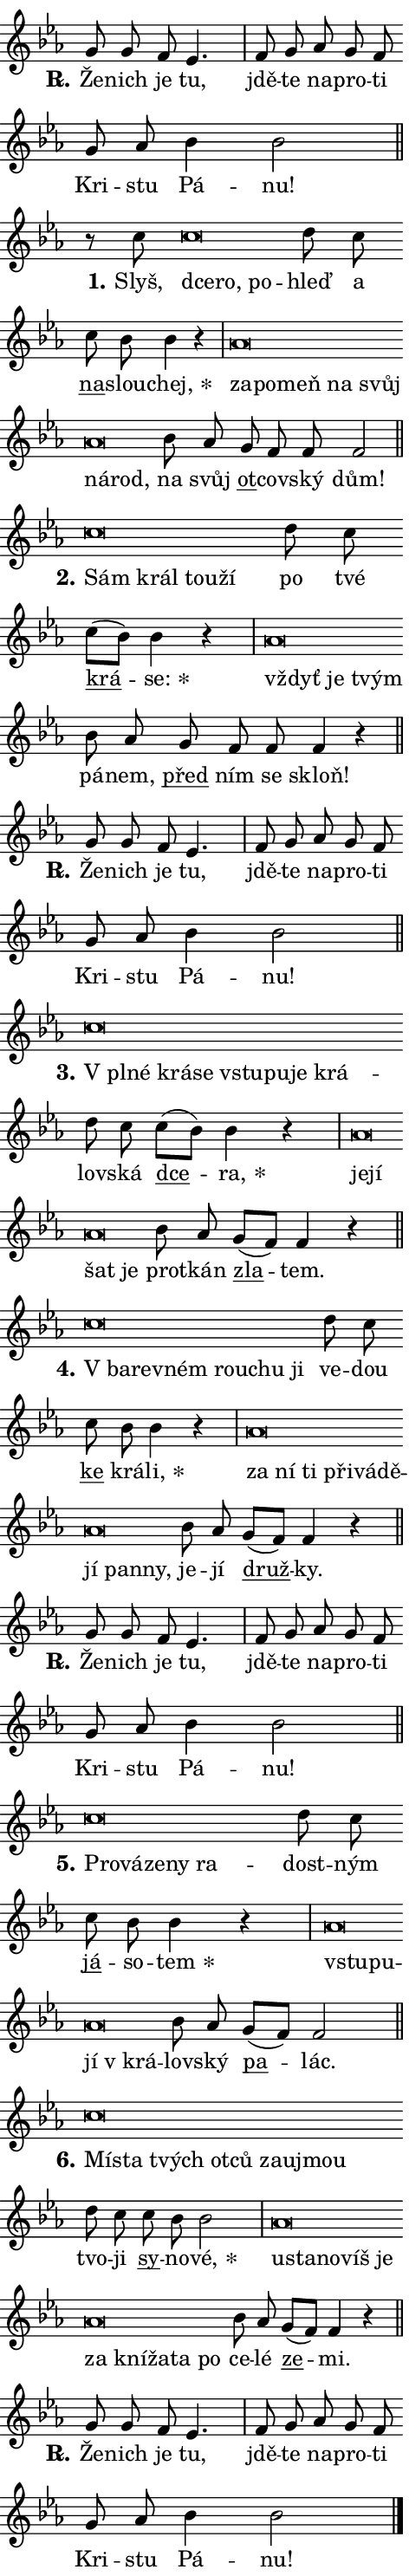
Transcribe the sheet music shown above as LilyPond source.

\version "2.24.0"
\header { tagline = "" }
\paper {
  indent = 0\cm
  top-margin = 0\cm
  right-margin = 0.13\cm % to fit lyric hyphens
  bottom-margin = 0\cm
  left-margin = 0\cm
  paper-width = 8\cm
  page-breaking = #ly:one-page-breaking
  system-system-spacing.basic-distance = #11
  score-system-spacing.basic-distance = #11
  ragged-last = ##f
}


%% Author: Thomas Morley
%% https://lists.gnu.org/archive/html/lilypond-user/2020-05/msg00002.html
#(define (line-position grob)
"Returns position of @var[grob} in current system:
   @code{'start}, if at first time-step
   @code{'end}, if at last time-step
   @code{'middle} otherwise
"
  (let* ((col (ly:item-get-column grob))
         (ln (ly:grob-object col 'left-neighbor))
         (rn (ly:grob-object col 'right-neighbor))
         (col-to-check-left (if (ly:grob? ln) ln col))
         (col-to-check-right (if (ly:grob? rn) rn col))
         (break-dir-left
           (and
             (ly:grob-property col-to-check-left 'non-musical #f)
             (ly:item-break-dir col-to-check-left)))
         (break-dir-right
           (and
             (ly:grob-property col-to-check-right 'non-musical #f)
             (ly:item-break-dir col-to-check-right))))
        (cond ((eqv? 1 break-dir-left) 'start)
              ((eqv? -1 break-dir-right) 'end)
              (else 'middle))))

#(define (tranparent-at-line-position vctor)
  (lambda (grob)
  "Relying on @code{line-position} select the relevant enry from @var{vctor}.
Used to determine transparency,"
    (case (line-position grob)
      ((end) (not (vector-ref vctor 0)))
      ((middle) (not (vector-ref vctor 1)))
      ((start) (not (vector-ref vctor 2))))))

noteHeadBreakVisibility =
#(define-music-function (break-visibility)(vector?)
"Makes @code{NoteHead}s transparent relying on @var{break-visibility}"
#{
  \override NoteHead.transparent =
    #(tranparent-at-line-position break-visibility)
#})

#(define delete-ledgers-for-transparent-note-heads
  (lambda (grob)
    "Reads whether a @code{NoteHead} is transparent.
If so this @code{NoteHead} is removed from @code{'note-heads} from
@var{grob}, which is supposed to be @code{LedgerLineSpanner}.
As a result ledgers are not printed for this @code{NoteHead}"
    (let* ((nhds-array (ly:grob-object grob 'note-heads))
           (nhds-list
             (if (ly:grob-array? nhds-array)
                 (ly:grob-array->list nhds-array)
                 '()))
           ;; Relies on the transparent-property being done before
           ;; Staff.LedgerLineSpanner.after-line-breaking is executed.
           ;; This is fragile ...
           (to-keep
             (remove
               (lambda (nhd)
                 (ly:grob-property nhd 'transparent #f))
               nhds-list)))
      ;; TODO find a better method to iterate over grob-arrays, similiar
      ;; to filter/remove etc for lists
      ;; For now rebuilt from scratch
      (set! (ly:grob-object grob 'note-heads)  '())
      (for-each
        (lambda (nhd)
          (ly:pointer-group-interface::add-grob grob 'note-heads nhd))
        to-keep))))

squashNotes = {
  \override NoteHead.X-extent = #'(-0.2 . 0.2)
  \override NoteHead.Y-extent = #'(-0.75 . 0)
  \override NoteHead.stencil =
    #(lambda (grob)
       (let ((pos (ly:grob-property grob 'staff-position)))
         (begin
           (if (< pos -7) (display "ERROR: Lower brevis then expected\n") (display ""))
           (if (<= pos -6) ly:text-interface::print ly:note-head::print))))
}
unSquashNotes = {
  \revert NoteHead.X-extent
  \revert NoteHead.Y-extent
  \revert NoteHead.stencil
}

hideNotes = \noteHeadBreakVisibility #begin-of-line-visible
unHideNotes = \noteHeadBreakVisibility #all-visible

% work-around for resetting accidentals
% https://lilypond.org/doc/v2.23/Documentation/notation/displaying-rhythms#unmetered-music
cadenzaMeasure = {
  \cadenzaOff
  \partial 1024 s1024
  \cadenzaOn
}

#(define-markup-command (accent layout props text) (markup?)
  "Underline accented syllable"
  (interpret-markup layout props
    #{\markup \override #'(offset . 4.3) \underline { #text }#}))

responsum = \markup \concat {
  "R" \hspace #-1.05 \path #0.1 #'((moveto 0 0.07) (lineto 0.9 0.8)) \hspace #0.05 "."
}

spaceSize = #0.6828661417322834 % exact space size for TeX Gyre Schola

\layout {
  \context {
    \Staff
    \remove "Time_signature_engraver"
    \override LedgerLineSpanner.after-line-breaking = #delete-ledgers-for-transparent-note-heads
  }
  \context {
    \Lyrics {
      \override LyricSpace.minimum-distance = \spaceSize
      \override LyricText.font-name = #"TeX Gyre Schola"
      \override LyricText.font-size = 1
      \override StanzaNumber.font-name = #"TeX Gyre Schola Bold"
      \override StanzaNumber.font-size = 1
    }
  }
  \context {
    \Score 
    \override NoteHead.text =
      #(lambda (grob) 
        (let ((pos (ly:grob-property grob 'staff-position)))
          #{\markup {
            \combine
              \halign #-0.55 \raise #(if (= pos -6) 0 0.5) \override #'(thickness . 2) \draw-line #'(3.2 . 0)
              \musicglyph "noteheads.sM1"
          }#}))
  }
}

% magnetic-lyrics.ily
%
%   written by
%     Jean Abou Samra <jean@abou-samra.fr>
%     Werner Lemberg <wl@gnu.org>
%
%   adapted by
%     Jiri Hon <jiri.hon@gmail.com>
%
% Version 2022-Apr-15

% https://www.mail-archive.com/lilypond-user@gnu.org/msg149350.html

#(define (Left_hyphen_pointer_engraver context)
   "Collect syllable-hyphen-syllable occurrences in lyrics and store
them in properties.  This engraver only looks to the left.  For
example, if the lyrics input is @code{foo -- bar}, it does the
following.

@itemize @bullet
@item
Set the @code{text} property of the @code{LyricHyphen} grob between
@q{foo} and @q{bar} to @code{foo}.

@item
Set the @code{left-hyphen} property of the @code{LyricText} grob with
text @q{foo} to the @code{LyricHyphen} grob between @q{foo} and
@q{bar}.
@end itemize

Use this auxiliary engraver in combination with the
@code{lyric-@/text::@/apply-@/magnetic-@/offset!} hook."
   (let ((hyphen #f)
         (text #f))
     (make-engraver
      (acknowledgers
       ((lyric-syllable-interface engraver grob source-engraver)
        (set! text grob)))
      (end-acknowledgers
       ((lyric-hyphen-interface engraver grob source-engraver)
        ;(when (not (grob::has-interface grob 'lyric-space-interface))
          (set! hyphen grob)));)
      ((stop-translation-timestep engraver)
       (when (and text hyphen)
         (ly:grob-set-object! text 'left-hyphen hyphen))
       (set! text #f)
       (set! hyphen #f)))))

#(define (lyric-text::apply-magnetic-offset! grob)
   "If the space between two syllables is less than the value in
property @code{LyricText@/.details@/.squash-threshold}, move the right
syllable to the left so that it gets concatenated with the left
syllable.

Use this function as a hook for
@code{LyricText@/.after-@/line-@/breaking} if the
@code{Left_@/hyphen_@/pointer_@/engraver} is active."
   (let ((hyphen (ly:grob-object grob 'left-hyphen #f)))
     (when hyphen
       (let ((left-text (ly:spanner-bound hyphen LEFT)))
         (when (grob::has-interface left-text 'lyric-syllable-interface)
           (let* ((common (ly:grob-common-refpoint grob left-text X))
                  (this-x-ext (ly:grob-extent grob common X))
                  (left-x-ext
                   (begin
                     ;; Trigger magnetism for left-text.
                     (ly:grob-property left-text 'after-line-breaking)
                     (ly:grob-extent left-text common X)))
                  ;; `delta` is the gap width between two syllables.
                  (delta (- (interval-start this-x-ext)
                            (interval-end left-x-ext)))
                  (details (ly:grob-property grob 'details))
                  (threshold (assoc-get 'squash-threshold details 0.2)))
             (when (< delta threshold)
               (let* (;; We have to manipulate the input text so that
                      ;; ligatures crossing syllable boundaries are not
                      ;; disabled.  For languages based on the Latin
                      ;; script this is essentially a beautification.
                      ;; However, for non-Western scripts it can be a
                      ;; necessity.
                      (lt (ly:grob-property left-text 'text))
                      (rt (ly:grob-property grob 'text))
                      (is-space (grob::has-interface hyphen 'lyric-space-interface))
                      (space (if is-space " " ""))
                      (extra-delta (if is-space spaceSize 0))
                      ;; Append new syllable.
                      (ltrt-space (if (and (string? lt) (string? rt))
                                (string-append lt space rt)
                                (make-concat-markup (list lt space rt))))
                      ;; Right-align `ltrt` to the right side.
                      (ltrt-space-markup (grob-interpret-markup
                               grob
                               (make-translate-markup
                                (cons (interval-length this-x-ext) 0)
                                (make-right-align-markup ltrt-space)))))
                 (begin
                   ;; Don't print `left-text`.
                   (ly:grob-set-property! left-text 'stencil #f)
                   ;; Set text and stencil (which holds all collected
                   ;; syllables so far) and shift it to the left.
                   (ly:grob-set-property! grob 'text ltrt-space)
                   (ly:grob-set-property! grob 'stencil ltrt-space-markup)
                   (ly:grob-translate-axis! grob (- (- delta extra-delta)) X))))))))))


#(define (lyric-hyphen::displace-bounds-first grob)
   ;; Make very sure this callback isn't triggered too early.
   (let ((left (ly:spanner-bound grob LEFT))
         (right (ly:spanner-bound grob RIGHT)))
     (ly:grob-property left 'after-line-breaking)
     (ly:grob-property right 'after-line-breaking)
     (ly:lyric-hyphen::print grob)))

squashThreshold = #0.4

\layout {
  \context {
    \Lyrics
    \consists #Left_hyphen_pointer_engraver
    \override LyricText.after-line-breaking =
      #lyric-text::apply-magnetic-offset!
    \override LyricHyphen.stencil = #lyric-hyphen::displace-bounds-first
    \override LyricText.details.squash-threshold = \squashThreshold
    \override LyricHyphen.minimum-distance = 0
    \override LyricHyphen.minimum-length = \squashThreshold
  }
}

squashText = \override LyricText.details.squash-threshold = 9999
unSquashText = \override LyricText.details.squash-threshold = \squashThreshold

leftText = \override LyricText.self-alignment-X = #LEFT
unLeftText = \revert LyricText.self-alignment-X

starOffset = #(lambda (grob) 
                (let ((x_offset (ly:self-alignment-interface::aligned-on-x-parent grob)))
                  (if (= x_offset 0) 0 (+ x_offset 1.2))))

star = #(define-music-function (syllable)(string?)
"Append star separator at the end of a syllable"
#{
  \once \override LyricText.X-offset = #starOffset
  \lyricmode { \markup {
    #syllable
    \override #'((font-name . "TeX Gyre Schola Bold")) \hspace #0.2 \lower #0.65 \larger "*"
  } }
#})

starAccent = #(define-music-function (syllable)(string?)
"Append star separator at the end of a syllable and make accent"
#{
  \once \override LyricText.X-offset = #starOffset
  \lyricmode { \markup {
    \accent #syllable
    \override #'((font-name . "TeX Gyre Schola Bold")) \hspace #0.2 \lower #0.65 \larger "*"
  } }
#})

breath = #(define-music-function (syllable)(string?)
"Append breathing indicator at the end of a syllable"
#{
  \lyricmode { \markup { #syllable "+" } }
#})

optionalBreath = #(define-music-function (syllable)(string?)
"Append optional breathing indicator at the end of a syllable"
#{
  \lyricmode { \markup { #syllable "(+)" } }
#})


\score {
    <<
        \new Voice = "melody" { \cadenzaOn \key es \major \relative { g'8 g f es4. \cadenzaMeasure \bar "|" f8 g as g f \bar "" g as bes4 bes2 \cadenzaMeasure \bar "||" \break } }
        \new Lyrics \lyricsto "melody" { \lyricmode { \set stanza = \responsum
Že -- nich je tu, jdě -- te na -- pro -- ti Kri -- stu Pá -- nu! } }
    >>
    \layout {}
}

\score {
    <<
        \new Voice = "melody" { \cadenzaOn \key es \major \relative { r8 c''8 \squashNotes c\breve*1/16 \hideNotes \breve*1/16 \breve*1/16 \bar "" \unHideNotes \unSquashNotes d8 c \bar "" c bes bes4 r \cadenzaMeasure \bar "|" \squashNotes as\breve*1/16 \hideNotes \breve*1/16 \bar "" \breve*1/16 \bar "" \breve*1/16 \bar "" \breve*1/16 \bar "" \breve*1/16 \breve*1/16 \bar "" \unHideNotes \unSquashNotes bes8 as \bar "" g f f f2 \cadenzaMeasure \bar "||" \break } }
        \new Lyrics \lyricsto "melody" { \lyricmode { \set stanza = "1."
Slyš, \leftText dce -- \squashText ro, po -- \unLeftText \unSquashText hleď a \markup \accent na -- slou -- \star chej, \leftText za -- \squashText po -- meň na svůj ná -- rod, \unLeftText \unSquashText na svůj \markup \accent ot -- cov -- ský dům! } }
    >>
    \layout {}
}

\score {
    <<
        \new Voice = "melody" { \cadenzaOn \key es \major \relative { \squashNotes c''\breve*1/16 \hideNotes \breve*1/16 \bar "" \breve*1/16 \breve*1/16 \bar "" \unHideNotes \unSquashNotes d8 c \bar "" c[( bes)] bes4 r \cadenzaMeasure \bar "|" \squashNotes as\breve*1/16 \hideNotes \breve*1/16 \breve*1/16 \bar "" \unHideNotes \unSquashNotes bes8 as \bar "" g f f f4 r \cadenzaMeasure \bar "||" \break } }
        \new Lyrics \lyricsto "melody" { \lyricmode { \set stanza = "2."
\leftText Sám \squashText král tou -- ží \unLeftText \unSquashText po tvé \markup \accent krá -- \star se: \leftText vždyť \squashText je tvým \unLeftText \unSquashText pá -- nem, \markup \accent před ním se skloň! } }
    >>
    \layout {}
}

\score {
    <<
        \new Voice = "melody" { \cadenzaOn \key es \major \relative { g'8 g f es4. \cadenzaMeasure \bar "|" f8 g as g f \bar "" g as bes4 bes2 \cadenzaMeasure \bar "||" \break } }
        \new Lyrics \lyricsto "melody" { \lyricmode { \set stanza = \responsum
Že -- nich je tu, jdě -- te na -- pro -- ti Kri -- stu Pá -- nu! } }
    >>
    \layout {}
}

\score {
    <<
        \new Voice = "melody" { \cadenzaOn \key es \major \relative { \squashNotes c''\breve*1/16 \hideNotes \breve*1/16 \bar "" \breve*1/16 \bar "" \breve*1/16 \bar "" \breve*1/16 \bar "" \breve*1/16 \bar "" \breve*1/16 \breve*1/16 \bar "" \unHideNotes \unSquashNotes d8 c \bar "" c[( bes)] bes4 r \cadenzaMeasure \bar "|" \squashNotes as\breve*1/16 \hideNotes \breve*1/16 \bar "" \breve*1/16 \breve*1/16 \bar "" \unHideNotes \unSquashNotes bes8 as \bar "" g[( f)] f4 r \cadenzaMeasure \bar "||" \break } }
        \new Lyrics \lyricsto "melody" { \lyricmode { \set stanza = "3."
\leftText "V pl" -- \squashText né krá -- se vstu -- pu -- je krá -- \unLeftText \unSquashText lov -- ská \markup \accent dce -- \star ra, \leftText je -- \squashText jí šat je \unLeftText \unSquashText pro -- tkán \markup \accent zla -- tem. } }
    >>
    \layout {}
}

\score {
    <<
        \new Voice = "melody" { \cadenzaOn \key es \major \relative { \squashNotes c''\breve*1/16 \hideNotes \breve*1/16 \bar "" \breve*1/16 \bar "" \breve*1/16 \bar "" \breve*1/16 \breve*1/16 \bar "" \unHideNotes \unSquashNotes d8 c \bar "" c bes bes4 r \cadenzaMeasure \bar "|" \squashNotes as\breve*1/16 \hideNotes \breve*1/16 \bar "" \breve*1/16 \bar "" \breve*1/16 \bar "" \breve*1/16 \bar "" \breve*1/16 \bar "" \breve*1/16 \bar "" \breve*1/16 \breve*1/16 \bar "" \unHideNotes \unSquashNotes bes8 as \bar "" g[( f)] f4 r \cadenzaMeasure \bar "||" \break } }
        \new Lyrics \lyricsto "melody" { \lyricmode { \set stanza = "4."
\leftText "V ba" -- \squashText rev -- ném rou -- chu ji \unLeftText \unSquashText ve -- dou \markup \accent ke krá -- \star li, \leftText za \squashText ní ti při -- vá -- dě -- jí pan -- ny, \unLeftText \unSquashText je -- jí \markup \accent druž -- ky. } }
    >>
    \layout {}
}

\score {
    <<
        \new Voice = "melody" { \cadenzaOn \key es \major \relative { g'8 g f es4. \cadenzaMeasure \bar "|" f8 g as g f \bar "" g as bes4 bes2 \cadenzaMeasure \bar "||" \break } }
        \new Lyrics \lyricsto "melody" { \lyricmode { \set stanza = \responsum
Že -- nich je tu, jdě -- te na -- pro -- ti Kri -- stu Pá -- nu! } }
    >>
    \layout {}
}

\score {
    <<
        \new Voice = "melody" { \cadenzaOn \key es \major \relative { \squashNotes c''\breve*1/16 \hideNotes \breve*1/16 \bar "" \breve*1/16 \bar "" \breve*1/16 \breve*1/16 \bar "" \unHideNotes \unSquashNotes d8 c \bar "" c bes bes4 r \cadenzaMeasure \bar "|" \squashNotes as\breve*1/16 \hideNotes \breve*1/16 \bar "" \breve*1/16 \breve*1/16 \bar "" \unHideNotes \unSquashNotes bes8 as \bar "" g[( f)] f2 \cadenzaMeasure \bar "||" \break } }
        \new Lyrics \lyricsto "melody" { \lyricmode { \set stanza = "5."
\leftText Pro -- \squashText vá -- ze -- ny ra -- \unLeftText \unSquashText dost -- ným \markup \accent já -- so -- \star tem \leftText vstu -- \squashText pu -- jí "v krá" -- \unLeftText \unSquashText lov -- ský \markup \accent pa -- lác. } }
    >>
    \layout {}
}

\score {
    <<
        \new Voice = "melody" { \cadenzaOn \key es \major \relative { \squashNotes c''\breve*1/16 \hideNotes \breve*1/16 \bar "" \breve*1/16 \bar "" \breve*1/16 \bar "" \breve*1/16 \bar "" \breve*1/16 \bar "" \breve*1/16 \breve*1/16 \bar "" \unHideNotes \unSquashNotes d8 c \bar "" c bes bes2 \cadenzaMeasure \bar "|" \squashNotes as\breve*1/16 \hideNotes \breve*1/16 \bar "" \breve*1/16 \bar "" \breve*1/16 \bar "" \breve*1/16 \bar "" \breve*1/16 \bar "" \breve*1/16 \bar "" \breve*1/16 \bar "" \breve*1/16 \breve*1/16 \bar "" \unHideNotes \unSquashNotes bes8 as \bar "" g[( f)] f4 r \cadenzaMeasure \bar "||" \break } }
        \new Lyrics \lyricsto "melody" { \lyricmode { \set stanza = "6."
\leftText Mí -- \squashText sta tvých ot -- ců za -- u -- jmou \unLeftText \unSquashText tvo -- ji \markup \accent sy -- no -- \star vé, \leftText u -- \squashText sta -- no -- víš je za kní -- ža -- ta po \unLeftText \unSquashText ce -- lé \markup \accent ze -- mi. } }
    >>
    \layout {}
}

\score {
    <<
        \new Voice = "melody" { \cadenzaOn \key es \major \relative { g'8 g f es4. \cadenzaMeasure \bar "|" f8 g as g f \bar "" g as bes4 bes2 \cadenzaMeasure \bar "||" \break } \bar "|." }
        \new Lyrics \lyricsto "melody" { \lyricmode { \set stanza = \responsum
Že -- nich je tu, jdě -- te na -- pro -- ti Kri -- stu Pá -- nu! } }
    >>
    \layout {}
}
